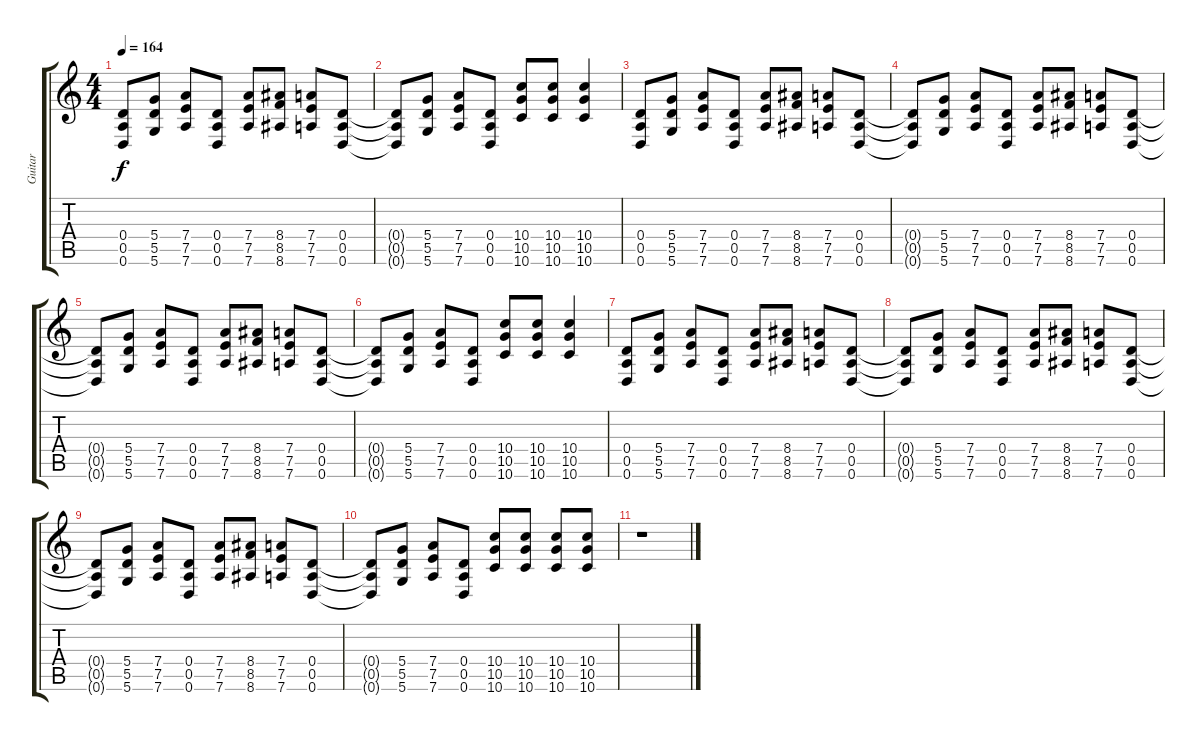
\track ("Guitar" "Guitar") {instrument distortionguitar}
\staff {score tabs}
\tuning (E4 B3 G3 D3 A2 D2) {hide}
\ts (4 4)
\tempo 164
\clef g2
\ks c
(0.4{t} 0.5{t} 0.6{t}).8{dy f} (5.4 5.5 5.6).8 (7.4 7.5 7.6).8 (0.4 0.5 0.6).8 (7.4 7.5 7.6).8 (8.4 8.5 8.6).8 (7.4 7.5 7.6).8 (0.4 0.5 0.6).8 |
(0.4{t} 0.5{t} 0.6{t}).8 (5.4 5.5 5.6).8 (7.4 7.5 7.6).8 (0.4 0.5 0.6).8 (10.4 10.5 10.6).8 (10.4 10.5 10.6).8 (10.4 10.5 10.6).4 |
(0.4 0.5 0.6).8 (5.4 5.5 5.6).8 (7.4 7.5 7.6).8 (0.4 0.5 0.6).8 (7.4 7.5 7.6).8 (8.4 8.5 8.6).8 (7.4 7.5 7.6).8 (0.4 0.5 0.6).8 |
(0.4{t} 0.5{t} 0.6{t}).8 (5.4 5.5 5.6).8 (7.4 7.5 7.6).8 (0.4 0.5 0.6).8 (7.4 7.5 7.6).8 (8.4 8.5 8.6).8 (7.4 7.5 7.6).8 (0.4 0.5 0.6).8 |
(0.4{t} 0.5{t} 0.6{t}).8 (5.4 5.5 5.6).8 (7.4 7.5 7.6).8 (0.4 0.5 0.6).8 (7.4 7.5 7.6).8 (8.4 8.5 8.6).8 (7.4 7.5 7.6).8 (0.4 0.5 0.6).8 |
(0.4{t} 0.5{t} 0.6{t}).8 (5.4 5.5 5.6).8 (7.4 7.5 7.6).8 (0.4 0.5 0.6).8 (10.4 10.5 10.6).8 (10.4 10.5 10.6).8 (10.4 10.5 10.6).4 |
(0.4 0.5 0.6).8 (5.4 5.5 5.6).8 (7.4 7.5 7.6).8 (0.4 0.5 0.6).8 (7.4 7.5 7.6).8 (8.4 8.5 8.6).8 (7.4 7.5 7.6).8 (0.4 0.5 0.6).8 |
(0.4{t} 0.5{t} 0.6{t}).8 (5.4 5.5 5.6).8 (7.4 7.5 7.6).8 (0.4 0.5 0.6).8 (7.4 7.5 7.6).8 (8.4 8.5 8.6).8 (7.4 7.5 7.6).8 (0.4 0.5 0.6).8 |
(0.4{t} 0.5{t} 0.6{t}).8 (5.4 5.5 5.6).8 (7.4 7.5 7.6).8 (0.4 0.5 0.6).8 (7.4 7.5 7.6).8 (8.4 8.5 8.6).8 (7.4 7.5 7.6).8 (0.4 0.5 0.6).8 |
(0.4{t} 0.5{t} 0.6{t}).8 (5.4 5.5 5.6).8 (7.4 7.5 7.6).8 (0.4 0.5 0.6).8 (10.4 10.5 10.6).8 (10.4 10.5 10.6).8 (10.4 10.5 10.6).8 (10.4 10.5 10.6).8 |
r.1
